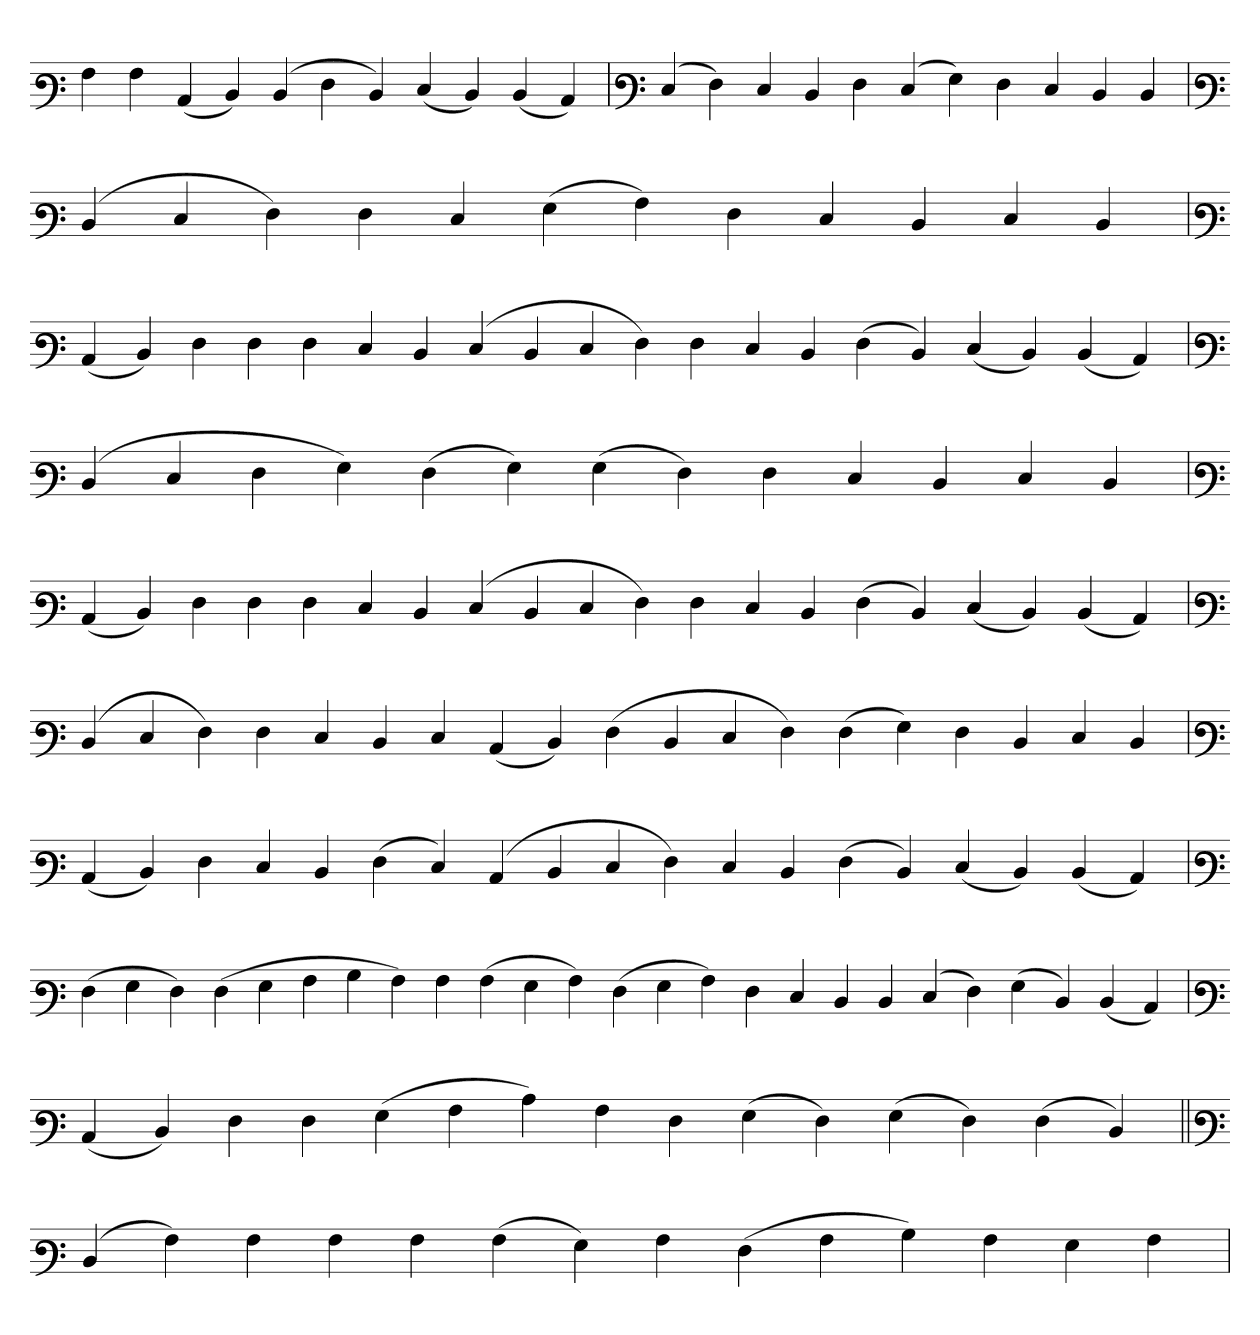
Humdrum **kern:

**kern
*part1
*staff1
*clefF3
=
4A
4A
(4C
4D)
(4D
4F
4D)
(4E
4D)
(4D
4C)
=`
*clefF3
(4E
4F)
4E
4D
4F
(4E
4G)
4F
4E
4D
4D
='
*clefF3
(4D
4E
4F)
4F
4E
(4G
4A)
4F
4E
4D
4E
4D
=`
*clefF3
(4C
4D)
4F
4F
4F
4E
4D
(4E
4D
4E
4F)
4F
4E
4D
(4F
4D)
(4E
4D)
(4D
4C)
=
*clefF3
(4D
4E
4F
4G)
(4F
4G)
(4G
4F)
4F
4E
4D
4E
4D
=`
*clefF3
(4C
4D)
4F
4F
4F
4E
4D
(4E
4D
4E
4F)
4F
4E
4D
(4F
4D)
(4E
4D)
(4D
4C)
='
*clefF3
(4D
4E
4F)
4F
4E
4D
4E
(4C
4D)
(4F
4D
4E
4F)
(4F
4G)
4F
4D
4E
4D
=`
*clefF3
(4C
4D)
4F
4E
4D
(4F
4E)
(4C
4D
4E
4F)
4E
4D
(4F
4D)
(4E
4D)
(4D
4C)
=
*clefF3
(4F
4G
4F)
(4F
4G
4A
4B
4A)
4A
(4A
4G
4A)
(4F
4G
4A)
4F
4E
4D
4D
(4E
4F)
(4G
4D)
(4D
4C)
=`
*clefF3
(4C
4D)
4F
4F
(4G
4A
4c)
4A
4F
(4G
4F)
(4G
4F)
(4F
4D)
=||
*clefF3
(4D
4A)
4A
4A
4A
(4A
4G)
4A
(4F
4A
4B)
4A
4G
4A
=`
*-
